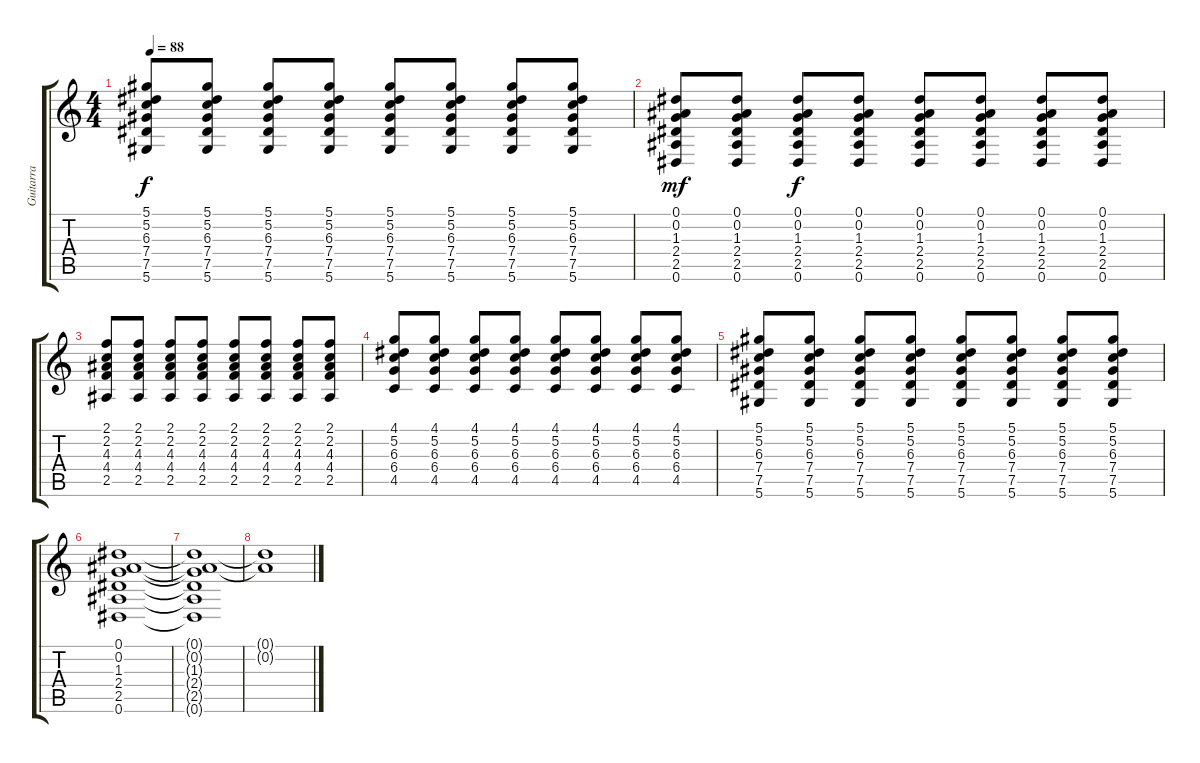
\track ("Guitarra" "Guitarra") {instrument overdrivenguitar}
\staff {score tabs}
\tuning (Eb4 Bb3 Gb3 Db3 Ab2 Eb2) {hide}
\ts (4 4)
\tempo 88
\clef g2
\ks c
(5.1 5.2 6.3 7.4 7.5 5.6).8{dy f} (5.1 5.2 6.3 7.4 7.5 5.6).8 (5.1 5.2 6.3 7.4 7.5 5.6).8 (5.1 5.2 6.3 7.4 7.5 5.6).8 (5.1 5.2 6.3 7.4 7.5 5.6).8 (5.1 5.2 6.3 7.4 7.5 5.6).8 (5.1 5.2 6.3 7.4 7.5 5.6).8 (5.1 5.2 6.3 7.4 7.5 5.6).8 |
(0.1 0.2 1.3 2.4 2.5 0.6).8{dy mf} (0.1 0.2 1.3 2.4 2.5 0.6).8 (0.1 0.2 1.3 2.4 2.5 0.6).8{dy f} (0.1 0.2 1.3 2.4 2.5 0.6).8 (0.1 0.2 1.3 2.4 2.5 0.6).8 (0.1 0.2 1.3 2.4 2.5 0.6).8 (0.1 0.2 1.3 2.4 2.5 0.6).8 (0.1 0.2 1.3 2.4 2.5 0.6).8 |
(2.1 2.2 4.3 4.4 2.5).8 (2.1 2.2 4.3 4.4 2.5).8 (2.1 2.2 4.3 4.4 2.5).8 (2.1 2.2 4.3 4.4 2.5).8 (2.1 2.2 4.3 4.4 2.5).8 (2.1 2.2 4.3 4.4 2.5).8 (2.1 2.2 4.3 4.4 2.5).8 (2.1 2.2 4.3 4.4 2.5).8 |
(4.1 5.2 6.3 6.4 4.5).8 (4.1 5.2 6.3 6.4 4.5).8 (4.1 5.2 6.3 6.4 4.5).8 (4.1 5.2 6.3 6.4 4.5).8 (4.1 5.2 6.3 6.4 4.5).8 (4.1 5.2 6.3 6.4 4.5).8 (4.1 5.2 6.3 6.4 4.5).8 (4.1 5.2 6.3 6.4 4.5).8 |
(5.1 5.2 6.3 7.4 7.5 5.6).8 (5.1 5.2 6.3 7.4 7.5 5.6).8 (5.1 5.2 6.3 7.4 7.5 5.6).8 (5.1 5.2 6.3 7.4 7.5 5.6).8 (5.1 5.2 6.3 7.4 7.5 5.6).8 (5.1 5.2 6.3 7.4 7.5 5.6).8 (5.1 5.2 6.3 7.4 7.5 5.6).8 (5.1 5.2 6.3 7.4 7.5 5.6).8 |
(0.1 0.2 1.3 2.4 2.5 0.6).1{volume 0} |
(0.1{t} 0.2{t} 1.3{t} 2.4{t} 2.5{t} 0.6{t}).1 |
(0.1{t} 0.2{t}).1
